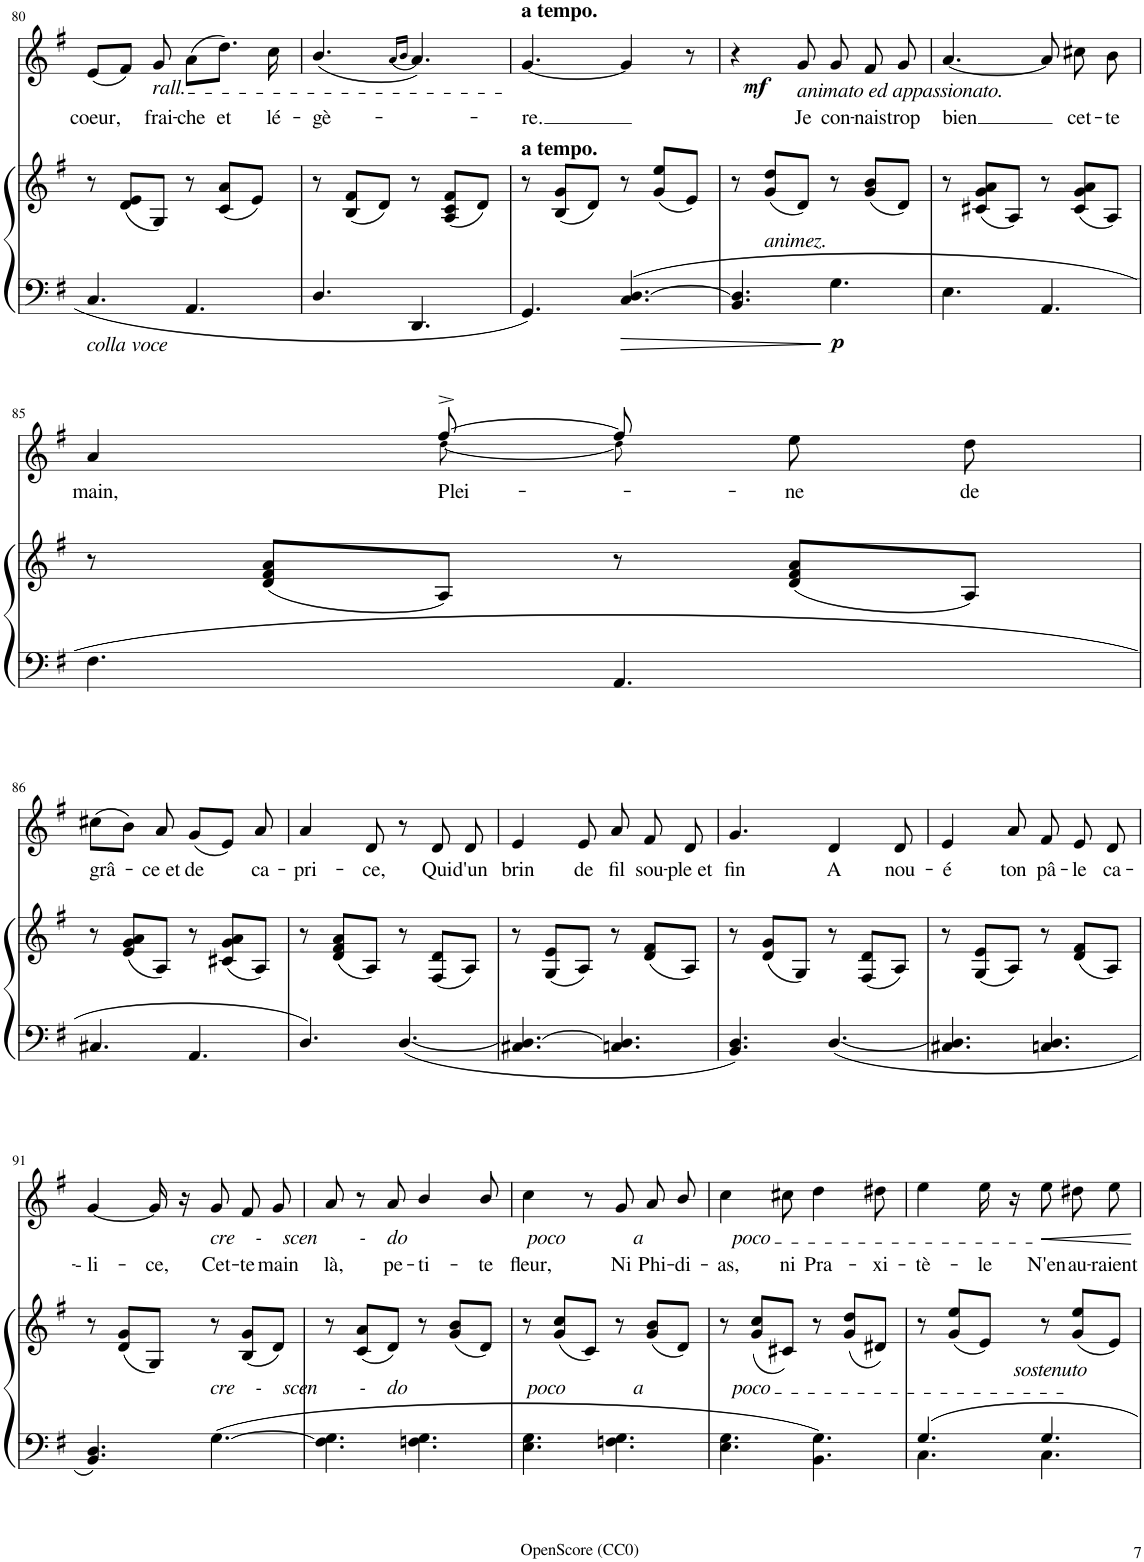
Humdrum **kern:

**kern	**kern	**dynam	**kern	**text	**dynam
*part2	*part2	*part2	*part1	*part1	*part1
*staff3	*staff2	*staff2/3	*staff1	*staff1	*staff1
*I"Piano	*	*	*I"Voice	*	*
*I'Pno	*	*	*	*	*
!!LO:PB:g=z
*clefF4	*clefG2	*	*clefG2	*	*
*k[f#]	*k[f#]	*	*k[f#]	*	*
*M6/8	*M6/8	*	*M6/8	*	*
=80	=80	=80	=80	=80	=80
!LO:TX:b:i:t=colla voce	!	!	!	!	!
!	!	!	!	!LO:LY:b	!
4.C/	8r	.	(8e/L	coeur,	.
.	(8d/ 8e/L	.	8f#/J)	.	.
!	!	!	!LO:TX:b:i:t=rall.	!	!
!	!	!	!	!LO:LY:b	!
.	8G/J)	.	8g/	frai-	.
!	!	!	!	!LO:LY:b	!
4.AA/	8r	.	(8a\L	-che	.
!	!	!	!	!LO:LY:b	!
.	(8c/ 8a/L	.	8.dd\J)	et	.
.	8e/J)	.	.	.	.
!	!	!	!	!LO:LY:b	!
.	.	.	16cc\	lé-	.
=81	=81	=81	=81	=81	=81
!	!	!	!	!LO:LY:b	!
4.D/	8r	.	(4.b/	-gè-	.
.	(8B/ 8f#/L	.	.	.	.
.	8d/J)	.	.	.	.
.	.	.	(16qa/LL	.	.
.	.	.	16qb/JJ	.	.
4.DD/	8r	.	4.a/))	.	.
.	(8A/ 8c/ 8f#/L	.	.	.	.
.	8d/J)	.	.	.	.
=82	=82	=82	=82	=82	=82
!	!	!	!LO:TX:b:B:t=a tempo.	!	!
!	!	!	!LO:TX:a:B:t=a tempo.	!	!
!	!	!	!	!LO:LY:b	!
4.GG/	8r	.	[4.g/	-re.	.
.	(8B/ 8g/L	.	.	.	.
.	8d/J)	.	.	.	.
4.C/ [4.D/	8r	.	4g/]	.	.
.	(8g/ 8ee/L	.	.	.	.
.	8e/J)	.	8r	.	.
=83	=83	=83	=83	=83	=83
!	!	!	!	!	!LO:DY:b
4.BB/ 4.D/]	8r	.	4r	.	mf
!	!LO:TX:b:i:t=animez.	!	!	!	!
.	(8g/ 8dd/L	.	.	.	.
!	!	!	!LO:TX:b:i:t=animato ed appassionato.	!	!
!	!	!	!	!LO:LY:b	!
.	8d/J)	.	8g/	Je	.
!	!	!LO:DY:b=2	!	!LO:LY:b	!
4.G\	8r	p	8g/	con-	.
!	!	!	!	!LO:LY:b	!
.	(8g/ 8b/L	.	8f#/	-nais	.
!	!	!	!	!LO:LY:b	!
.	8d/J)	.	8g/	trop	.
=84	=84	=84	=84	=84	=84
!	!	!	!	!LO:LY:b	!
4.E\	8r	.	[4.a/	bien	.
.	(8c#X/ 8g/ 8a/L	.	.	.	.
.	8A/J)	.	.	.	.
4.AA/	8r	.	8a/]	.	.
!	!	!	!	!LO:LY:b	!
.	(8c#/ 8g/ 8a/L	.	8cc#X\	cet-	.
!	!	!	!	!LO:LY:b	!
.	8A/J)	.	8b\	-te	.
!!LO:LB:g=z
=85	=85	=85	=85	=85	=85
!	!	!	!	!LO:LY:b	!
*	*	*	*^	*	*
4.F#\	8r	.	4a/	4ryy	main,	.
.	(8d/ 8f#/ 8a/L	.	.	.	.	.
!	!	!	!	!	!LO:LY:b	!
.	8A/J)	.	[8ff#^/	8dd\	Plei-	.
4.AA/	8r	.	8ff#/]	8dd\	.	.
!	!	!	!	!	!LO:LY:b	!
.	(8d/ 8f#/ 8a/L	.	8ee\	4ryy	-ne	.
!	!	!	!	!	!LO:LY:b	!
.	8A/J)	.	8dd\	.	de	.
*	*	*	*v	*v	*	*
!!LO:LB:g=z
=86	=86	=86	=86	=86	=86
!	!	!	!	!LO:LY:b	!
4.C#X/	8r	.	(8cc#X\L	grâ-	.
.	(8e/ 8g/ 8a/L	.	8b\J)	.	.
!	!	!	!	!LO:LY:b	!
.	8A/J)	.	8a/	-ce et	.
!	!	!	!	!LO:LY:b	!
4.AA/	8r	.	(8g/L	de	.
.	(8c#X/ 8g/ 8a/L	.	8e/J)	.	.
!	!	!	!	!LO:LY:b	!
.	8A/J)	.	8a/	ca-	.
=87	=87	=87	=87	=87	=87
!	!	!	!	!LO:LY:b	!
4.D/	8r	.	4a/	-pri-	.
.	(8d/ 8f#/ 8a/L	.	.	.	.
!	!	!	!	!LO:LY:b	!
.	8A/J)	.	8d/	-ce,	.
[4.D/	8r	.	8r	.	.
!	!	!	!	!LO:LY:b	!
.	(8F#/ 8d/L	.	8d/	Qui	.
!	!	!	!	!LO:LY:b	!
.	8A/J)	.	8d/	d'un	.
=88	=88	=88	=88	=88	=88
!	!	!	!	!LO:LY:b	!
4.C#X/ 4.D/_	8r	.	4e/	brin	.
.	(8G/ 8e/L	.	.	.	.
!	!	!	!	!LO:LY:b	!
.	8A/J)	.	8e/	de	.
!	!	!	!	!LO:LY:b	!
4.Cn/ 4.D/]	8r	.	8a/	fil	.
!	!	!	!	!LO:LY:b	!
.	(8d/ 8f#/L	.	8f#/	sou-	.
!	!	!	!	!LO:LY:b	!
.	8A/J)	.	8d/	-ple et	.
=89	=89	=89	=89	=89	=89
!	!	!	!	!LO:LY:b	!
4.BB/ 4.D/	8r	.	4.g/	fin	.
.	(8d/ 8g/L	.	.	.	.
.	8G/J)	.	.	.	.
!	!	!	!	!LO:LY:b	!
[4.D/	8r	.	4d/	A	.
.	(8F#/ 8d/L	.	.	.	.
!	!	!	!	!LO:LY:b	!
.	8A/J)	.	8d/	nou-	.
=90	=90	=90	=90	=90	=90
!	!	!	!	!LO:LY:b	!
4.C#X/ 4.D/]	8r	.	4e/	-é	.
.	(8G/ 8e/L	.	.	.	.
!	!	!	!	!LO:LY:b	!
.	8A/J)	.	8a/	ton	.
!	!	!	!	!LO:LY:b	!
4.Cn/ 4.D/	8r	.	8f#/	pâ-	.
!	!	!	!	!LO:LY:b	!
.	(8d/ 8f#/L	.	8e/	-le	.
!	!	!	!	!LO:LY:b	!
.	8A/J)	.	8d/	ca-	.
!!LO:LB:g=z
=91	=91	=91	=91	=91	=91
!	!	!	!	!LO:LY:b	!
4.BB/ 4.D/	8r	.	[4g/	-- li-	.
.	(8d/ 8g/L	.	.	.	.
!	!	!	!	!LO:LY:b	!
.	8G/J)	.	16g/]	-ce,	.
.	.	.	16r	.	.
!	!	!	!LO:TX:b:i:t=cre    -    scen        -    do                       poco             a                 poco	!	!
!	!LO:TX:b:i:t=cre    -    scen        -    do                       poco             a                 poco	!	!	!	!
!	!	!	!	!LO:LY:b	!
[4.G\	8r	.	8g/	Cet-	.
!	!	!	!	!LO:LY:b	!
.	(8B/ 8g/L	.	8f#/	-te	.
!	!	!	!	!LO:LY:b	!
.	8d/J)	.	8g/	main	.
=92	=92	=92	=92	=92	=92
!	!	!	!	!LO:LY:b	!
4.F#\ 4.G\]	8r	.	8a/	là,	.
.	(8c/ 8a/L	.	8r	.	.
!	!	!	!	!LO:LY:b	!
.	8d/J)	.	8a/	pe-	.
!	!	!	!	!LO:LY:b	!
4.Fn\ 4.G\	8r	.	4b/	-ti-	.
.	(8g/ 8b/L	.	.	.	.
!	!	!	!	!LO:LY:b	!
.	8d/J)	.	8b/	-te	.
=93	=93	=93	=93	=93	=93
!	!	!	!	!LO:LY:b	!
4.E\ 4.G\	8r	.	4cc\	fleur,	.
.	(8g/ 8cc/L	.	.	.	.
.	8c/J)	.	8r	.	.
!	!	!	!	!LO:LY:b	!
4.Fn\ 4.G\	8r	.	8g/	Ni	.
!	!	!	!	!LO:LY:b	!
.	(8g/ 8b/L	.	8a/	Phi-	.
!	!	!	!	!LO:LY:b	!
.	8d/J)	.	8b/	-di-	.
=94	=94	=94	=94	=94	=94
!	!	!	!	!LO:LY:b	!
4.E\ 4.G\	8r	.	4cc\	-as,	.
.	(8g/ 8cc/L	.	.	.	.
!	!	!	!	!LO:LY:b	!
.	8c#X/J)	.	8cc#X\	ni	.
!	!	!	!	!LO:LY:b	!
4.BB\ 4.G\	8r	.	4dd\	Pra-	.
.	(8g/ 8dd/L	.	.	.	.
!	!	!	!	!LO:LY:b	!
.	8d#X/J)	.	8dd#X\	-xi-	.
=95	=95	=95	=95	=95	=95
*^	*	*	*	*	*
!	!	!	!	!	!LO:LY:b	!
4.G/	4.C\	8r	.	4ee\	-tè-	.
.	.	(8g/ 8ee/L	.	.	.	.
!	!	!LO:TX:b:i:t=sostenuto	!	!	!	!
!	!	!	!	!	!LO:LY:b	!
.	.	8e/J)	.	16ee\	-le	.
.	.	.	.	16r	.	.
!	!	!	!	!	!LO:LY:b	!LO:HP:b
4.G/	4.C\	8r	.	8ee\	N'en	<
!	!	!	!	!	!LO:LY:b	!
.	.	(8g/ 8ee/L	.	8dd#X\	au-	.
!	!	!	!	!	!LO:LY:b	!
.	.	8e/J)	.	8ee\	-raient	.
*v	*v	*	*	*	*	*
.	.	.	.	.	[
=	=	=	=	=	=
*-	*-	*-	*-	*-	*-
